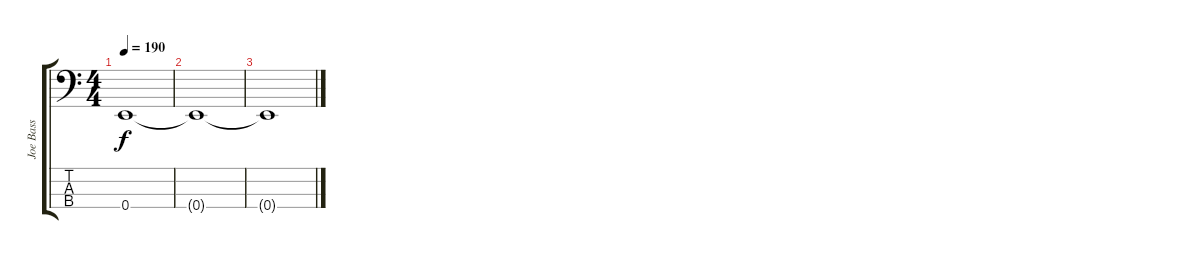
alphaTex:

\track ("Joe Bass" "Joe Bass") {instrument electricbasspick}
\staff {score tabs}
\tuning (G2 D2 A1 E1) {hide}
\ts (4 4)
\tempo 190
\clef f4
\ks c
0.4.1{dy f} |
0.4{t}.1 |
0.4{t}.1
